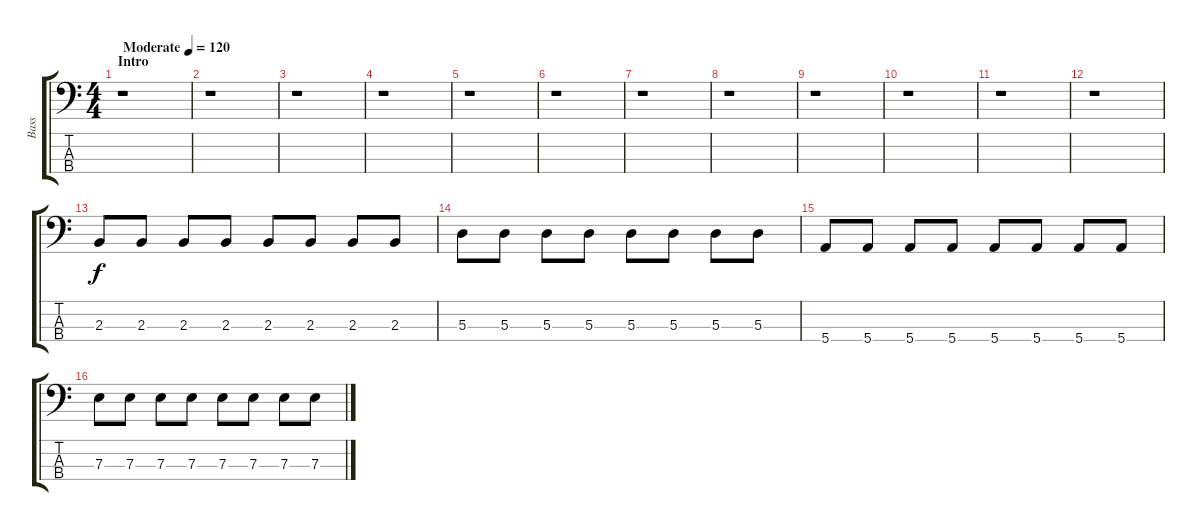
\track ("Bass" "Bass") {instrument electricbassfinger}
\staff {score tabs}
\tuning (G2 D2 A1 E1) {hide}
\ts (4 4)
\section ("" "Intro")
\tempo (120 "Moderate")
\clef f4
\ks c
r.1{dy f instrument electricbassfinger} |
r.1 |
r.1 |
r.1 |
r.1 |
r.1 |
r.1 |
r.1 |
r.1 |
r.1 |
r.1 |
r.1 |
2.3.8 2.3.8 2.3.8 2.3.8 2.3.8 2.3.8 2.3.8 2.3.8 |
5.3.8 5.3.8 5.3.8 5.3.8 5.3.8 5.3.8 5.3.8 5.3.8 |
5.4.8 5.4.8 5.4.8 5.4.8 5.4.8 5.4.8 5.4.8 5.4.8 |
7.3.8 7.3.8 7.3.8 7.3.8 7.3.8 7.3.8 7.3.8 7.3.8
